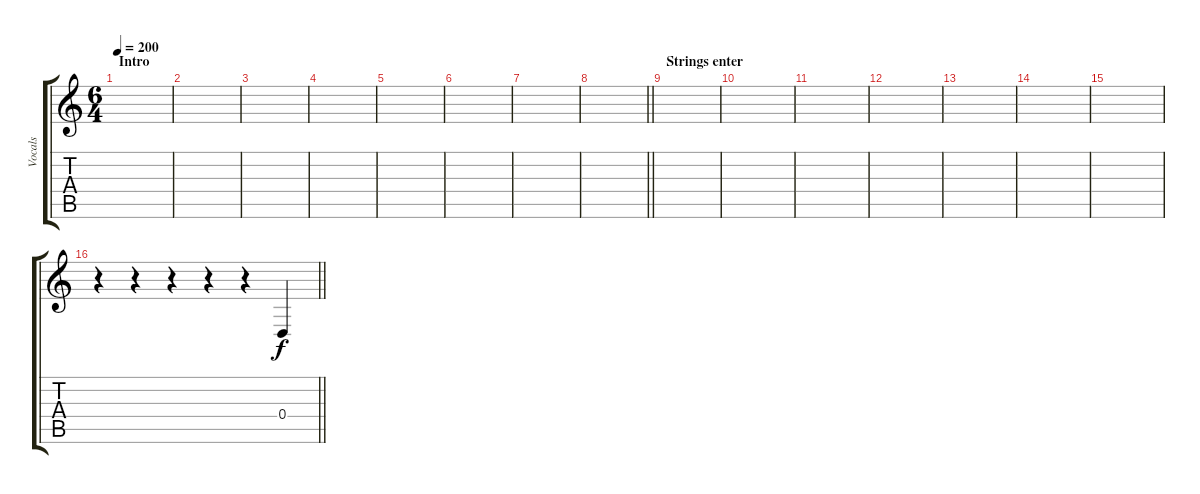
\track ("Vocals" "Vocals") {instrument lead1square}
\staff {score tabs}
\tuning (E4 B3 G3 D3 A2 D2) {hide}
\ts (6 4)
\section ("" "Intro")
\tempo 200
\clef g2
\ks c
|
|
|
|
|
|
|
\barLineRight lightlight
|
\section ("" "Strings enter")
|
|
|
|
|
|
|
\barLineRight lightlight
r.4 r.4 r.4 r.4 r.4 0.4.4
